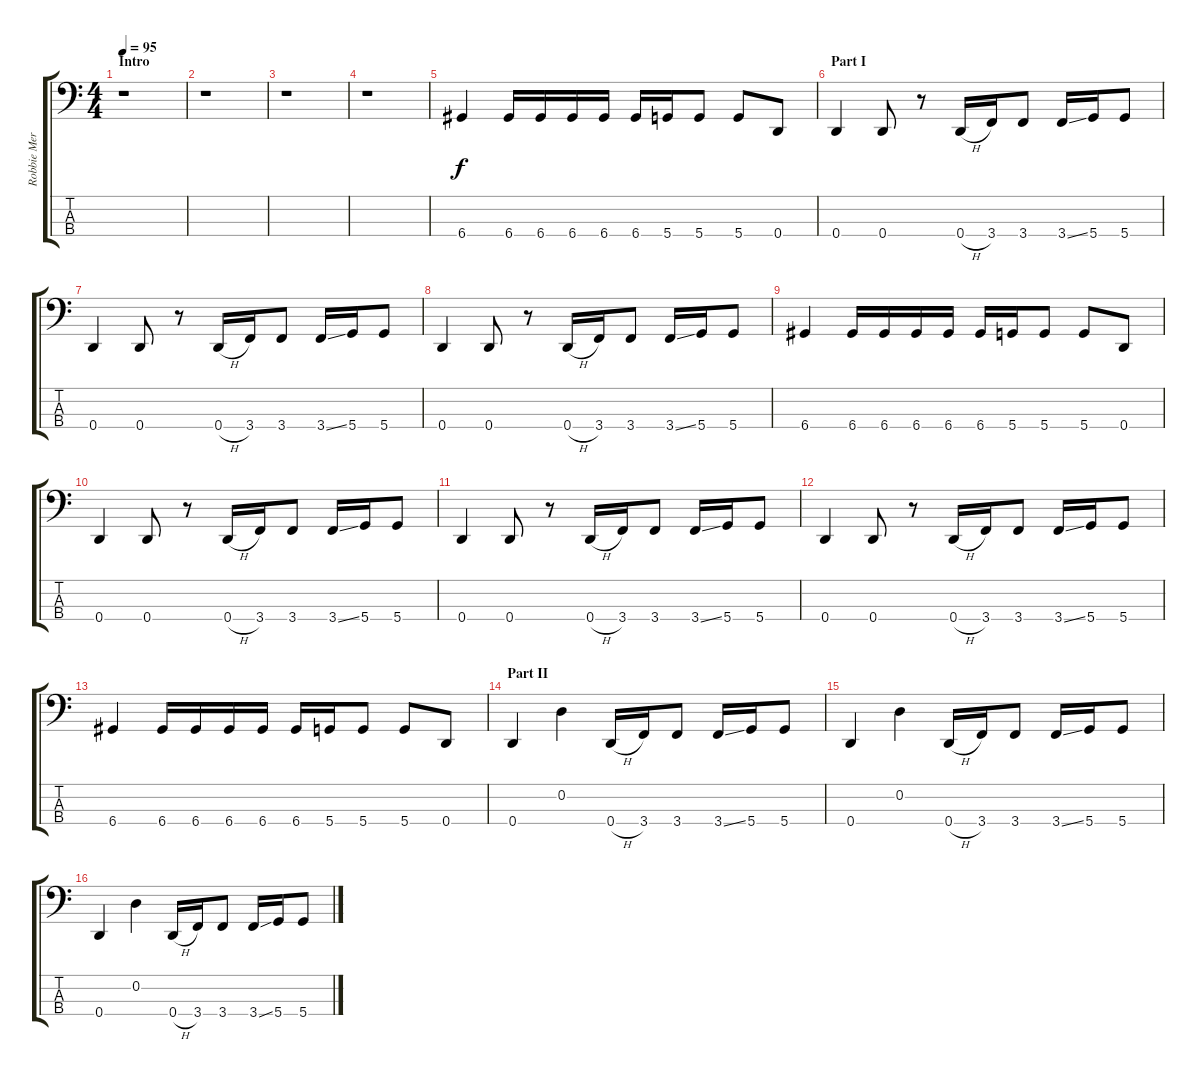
\track ("Robbie Merill - Bass" "Robbie Mer") {instrument electricbassfinger}
\staff {score tabs}
\tuning (G2 D2 A1 D1) {hide}
\ts (4 4)
\section ("" "Intro")
\tempo 95
\clef f4
\ks c
r.1{dy f instrument electricbassfinger} |
r.1 |
r.1 |
r.1 |
6.4.4 6.4.16 6.4.16 6.4.16 6.4.16 6.4.16 5.4.16 5.4.8 5.4.8 0.4.8 |
\section ("" "Part I")
0.4.4 0.4.8 r.8 0.4{h}.16 3.4.16 3.4.8 3.4{ss}.16 5.4.16 5.4.8 |
0.4.4 0.4.8 r.8 0.4{h}.16 3.4.16 3.4.8 3.4{ss}.16 5.4.16 5.4.8 |
0.4.4 0.4.8 r.8 0.4{h}.16 3.4.16 3.4.8 3.4{ss}.16 5.4.16 5.4.8 |
6.4.4 6.4.16 6.4.16 6.4.16 6.4.16 6.4.16 5.4.16 5.4.8 5.4.8 0.4.8 |
0.4.4 0.4.8 r.8 0.4{h}.16 3.4.16 3.4.8 3.4{ss}.16 5.4.16 5.4.8 |
0.4.4 0.4.8 r.8 0.4{h}.16 3.4.16 3.4.8 3.4{ss}.16 5.4.16 5.4.8 |
0.4.4 0.4.8 r.8 0.4{h}.16 3.4.16 3.4.8 3.4{ss}.16 5.4.16 5.4.8 |
6.4.4 6.4.16 6.4.16 6.4.16 6.4.16 6.4.16 5.4.16 5.4.8 5.4.8 0.4.8 |
\section ("" "Part II")
0.4.4 0.2.4 0.4{h}.16 3.4.16 3.4.8 3.4{ss}.16 5.4.16 5.4.8 |
0.4.4 0.2.4 0.4{h}.16 3.4.16 3.4.8 3.4{ss}.16 5.4.16 5.4.8 |
0.4.4 0.2.4 0.4{h}.16 3.4.16 3.4.8 3.4{ss}.16 5.4.16 5.4.8
